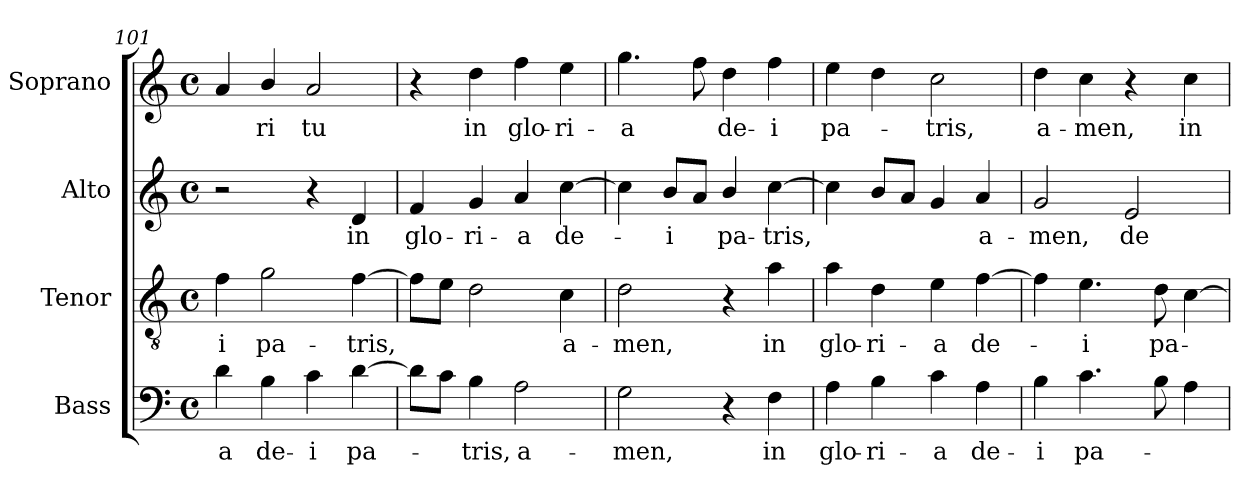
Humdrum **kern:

**kern	**text	**kern	**text	**kern	**text	**kern	**text
*part4	*part4	*part3	*part3	*part2	*part2	*part1	*part1
*staff4	*staff4	*staff3	*staff3	*staff2	*staff2	*staff1	*staff1
*I"Bass	*	*I"Tenor	*	*I"Alto	*	*I"Soprano	*
*I'B.	*	*I'T.	*	*I'A.	*	*I'S.	*
!!LO:LB:g=z
*clefF4	*	*clefGv2	*	*clefG2	*	*clefG2	*
*	*	*ITrd7c12	*	*	*	*	*
*k[]	*	*k[]	*	*k[]	*	*k[]	*
*C:	*	*C:	*	*C:	*	*C:	*
*M4/4	*	*M4/4	*	*M4/4	*	*M4/4	*
*met(c)	*	*met(c)	*	*met(c)	*	*met(c)	*
=101	=101	=101	=101	=101	=101	=101	=101
!	!LO:LY:b:color=#000000	!	!	!	!	!	!
!	!	!	!LO:LY:b:color=#000000	!	!	!	!
4di\	-a	4Fi\	-i	2r	.	4ai/	.
!	!LO:LY:b:color=#000000	!	!	!	!	!	!
!	!	!	!LO:LY:b:color=#000000	!	!	!	!
!	!	!	!	!	!	!	!LO:LY:b:color=#000000
4Bi\	de-	2Gi\	pa-	.	.	4bi/	-ri
!	!LO:LY:b:color=#000000	!	!	!	!	!	!
!	!	!	!	!	!	!	!LO:LY:b:color=#000000
4ci\	-i	.	.	4r	.	2ai/	tu
!	!LO:LY:b:color=#000000	!	!	!	!	!	!
!	!	!	!LO:LY:b:color=#000000	!	!	!	!
!	!	!	!	!	!LO:LY:b:color=#000000	!	!
[4di\	pa-	[4Fi\	-tris,	4di/	in	.	.
=102	=102	=102	=102	=102	=102	=102	=102
!	!	!	!	!	!LO:LY:b:color=#000000	!	!
8di\L]	.	8Fi\L]	.	4fi/	glo-	4r	.
8ci\J	.	8Ei\J	.	.	.	.	.
!	!LO:LY:b:color=#000000	!	!	!	!	!	!
!	!	!	!	!	!LO:LY:b:color=#000000	!	!
!	!	!	!	!	!	!	!LO:LY:b:color=#000000
4Bi\	-tris,	2Di\	.	4gi/	-ri-	4ddi\	in
!	!LO:LY:b:color=#000000	!	!	!	!	!	!
!	!	!	!	!	!LO:LY:b:color=#000000	!	!
!	!	!	!	!	!	!	!LO:LY:b:color=#000000
2Ai\	a-	.	.	4ai/	-a	4ffi\	glo-
!	!	!	!LO:LY:b:color=#000000	!	!	!	!
!	!	!	!	!	!LO:LY:b:color=#000000	!	!
!	!	!	!	!	!	!	!LO:LY:b:color=#000000
.	.	4Ci\	a-	[4cci\	de-	4eei\	-ri-
=103	=103	=103	=103	=103	=103	=103	=103
!	!LO:LY:b:color=#000000	!	!	!	!	!	!
!	!	!	!LO:LY:b:color=#000000	!	!	!	!
!	!	!	!	!	!	!	!LO:LY:b:color=#000000
2Gi\	-men,	2Di\	-men,	4cci\]	.	4.ggi\	-a
!	!	!	!	!	!LO:LY:b:color=#000000	!	!
.	.	.	.	8bi/L	-i	.	.
.	.	.	.	8ai/J	.	8ffi\	.
!	!	!	!	!	!LO:LY:b:color=#000000	!	!
!	!	!	!	!	!	!	!LO:LY:b:color=#000000
4r	.	4r	.	4bi/	pa-	4ddi\	de-
!	!LO:LY:b:color=#000000	!	!	!	!	!	!
!	!	!	!LO:LY:b:color=#000000	!	!	!	!
!	!	!	!	!	!LO:LY:b:color=#000000	!	!
!	!	!	!	!	!	!	!LO:LY:b:color=#000000
4Fi\	in	4Ai\	in	[4cci\	-tris,	4ffi\	-i
=104	=104	=104	=104	=104	=104	=104	=104
!	!LO:LY:b:color=#000000	!	!	!	!	!	!
!	!	!	!LO:LY:b:color=#000000	!	!	!	!
!	!	!	!	!	!	!	!LO:LY:b:color=#000000
4Ai\	glo-	4Ai\	glo-	4cci\]	.	4eei\	pa-
!	!LO:LY:b:color=#000000	!	!	!	!	!	!
!	!	!	!LO:LY:b:color=#000000	!	!	!	!
4Bi\	-ri-	4Di\	-ri-	8bi/L	.	4ddi\	.
.	.	.	.	8ai/J	.	.	.
!	!LO:LY:b:color=#000000	!	!	!	!	!	!
!	!	!	!LO:LY:b:color=#000000	!	!	!	!
!	!	!	!	!	!	!	!LO:LY:b:color=#000000
4ci\	-a	4Ei\	-a	4gi/	.	2cci\	-tris,
!	!LO:LY:b:color=#000000	!	!	!	!	!	!
!	!	!	!LO:LY:b:color=#000000	!	!	!	!
!	!	!	!	!	!LO:LY:b:color=#000000	!	!
4Ai\	de-	[4Fi\	de-	4ai/	a-	.	.
=105	=105	=105	=105	=105	=105	=105	=105
!	!LO:LY:b:color=#000000	!	!	!	!	!	!
!	!	!	!	!	!LO:LY:b:color=#000000	!	!
!	!	!	!	!	!	!	!LO:LY:b:color=#000000
4Bi\	-i	4Fi\]	.	2gi/	-men,	4ddi\	a-
!	!LO:LY:b:color=#000000	!	!	!	!	!	!
!	!	!	!LO:LY:b:color=#000000	!	!	!	!
!	!	!	!	!	!	!	!LO:LY:b:color=#000000
4.ci\	pa-	4.Ei\	-i	.	.	4cci\	-men,
!	!	!	!	!	!LO:LY:b:color=#000000	!	!
.	.	.	.	2ei/	de-	4r	.
!	!	!	!LO:LY:b:color=#000000	!	!	!	!
8Bi\	.	8Di\	pa-	.	.	.	.
!	!	!	!	!	!	!	!LO:LY:b:color=#000000
4Ai\	.	[4Ci\	.	.	.	4cci\	in
=	=	=	=	=	=	=	=
*-	*-	*-	*-	*-	*-	*-	*-
